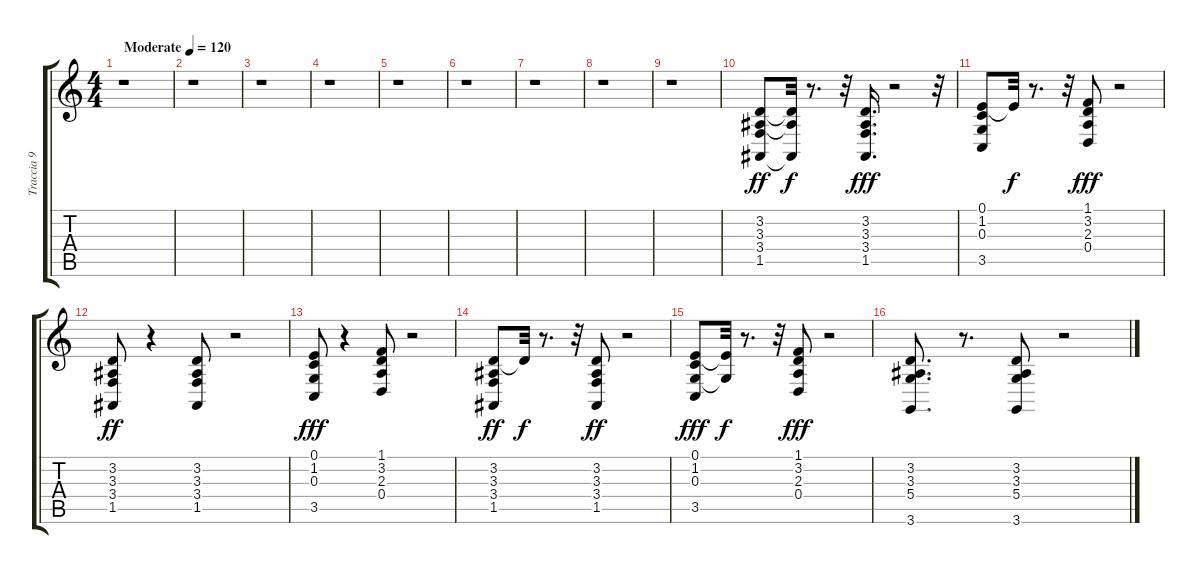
\track ("Traccia 9" "Traccia 9") {instrument pad3polysynth}
\staff {score tabs}
\tuning (E4 B3 G3 D3 A2 E2) {hide}
\ts (4 4)
\tempo (120 "Moderate")
\clef g2
\ks c
r.1{dy ff instrument pad3polysynth} |
r.1 |
r.1 |
r.1 |
r.1 |
r.1 |
r.1 |
r.1 |
r.1 |
(3.2 3.3 3.4 1.5).8 (3.2{t} 3.3{t} 1.5{t}).32{dy f} r.8{d} r.32 (3.2 3.3 3.4 1.5).16{d dy fff} r.2 r.32 |
(0.1 1.2 0.3 3.5).8 0.1{t}.32{dy f} r.8{d} r.32 (1.1 3.2 2.3 0.4).8{dy fff} r.2 |
(3.2 3.3 3.4 1.5).8{dy ff} r.4 (3.2 3.3 3.4 1.5).8 r.2 |
(0.1 1.2 0.3 3.5).8{dy fff} r.4 (1.1 3.2 2.3 0.4).8 r.2 |
(3.2 3.3 3.4 1.5).8{dy ff} 3.2{t}.32{dy f} r.8{d} r.32 (3.2 3.3 3.4 1.5).8{dy ff} r.2 |
(0.1 1.2 0.3 3.5).8{dy fff} (0.1{t} 0.3{t}).32{dy f} r.8{d} r.32 (1.1 3.2 2.3 0.4).8{dy fff} r.2 |
(3.2 3.3 5.4 3.6).8{d} r.8{d} (3.2 3.3 5.4 3.6).8 r.2
